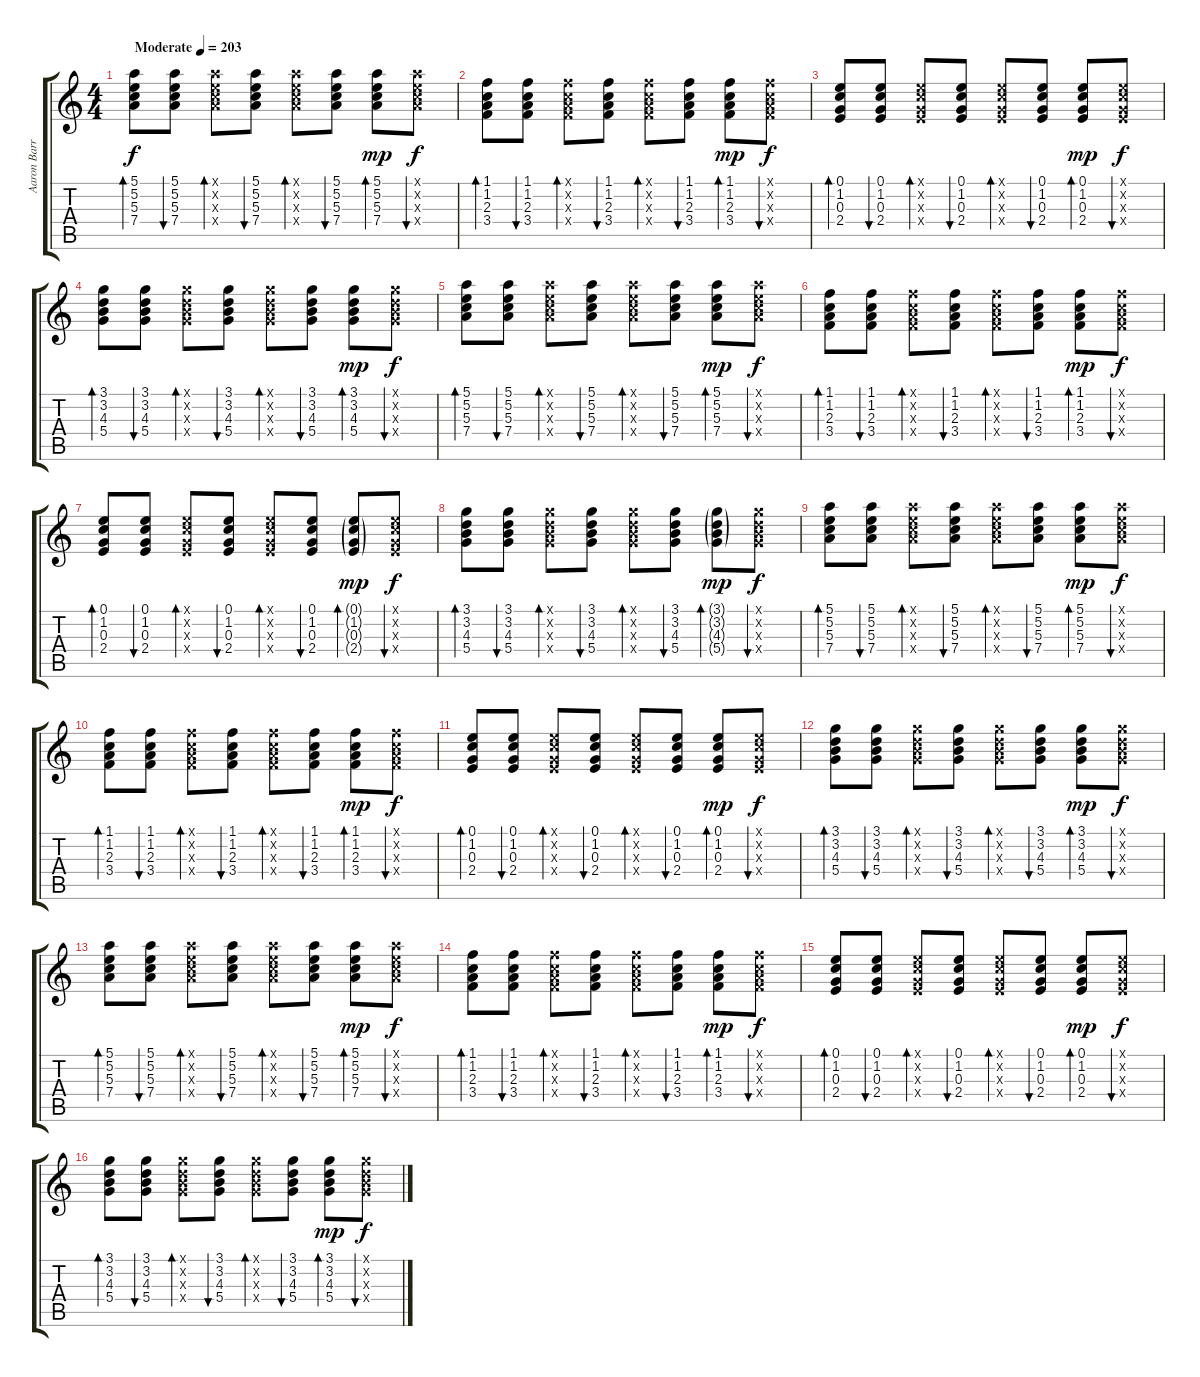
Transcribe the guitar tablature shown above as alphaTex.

\track ("Aaron Barrett" "Aaron Barr") {instrument electricguitarclean}
\staff {score tabs}
\tuning (E4 B3 G3 D3 A2 E2) {hide}
\ts (4 4)
\tempo (203 "Moderate")
\clef g2
\ks c
(5.1 5.2 5.3 7.4).8{bd 60 dy f instrument electricguitarclean} (5.1 5.2 5.3 7.4).8{bu 60} (5.1{x} 5.2{x} 5.3{x} 7.4{x}).8{bd 60} (5.1 5.2 5.3 7.4).8{bu 60} (5.1{x} 5.2{x} 5.3{x} 7.4{x}).8{bd 60} (5.1 5.2 5.3 7.4).8{bu 60} (5.1 5.2 5.3 7.4).8{bd 60 dy mp} (5.1{x} 5.2{x} 5.3{x} 7.4{x}).8{bu 60 dy f} |
(1.1 1.2 2.3 3.4).8{bd 60} (1.1 1.2 2.3 3.4).8{bu 60} (1.1{x} 1.2{x} 2.3{x} 3.4{x}).8{bd 60} (1.1 1.2 2.3 3.4).8{bu 60} (1.1{x} 1.2{x} 2.3{x} 3.4{x}).8{bd 60} (1.1 1.2 2.3 3.4).8{bu 60} (1.1 1.2 2.3 3.4).8{bd 60 dy mp} (1.1{x} 1.2{x} 2.3{x} 3.4{x}).8{bu 60 dy f} |
(0.1 1.2 0.3 2.4).8{bd 60} (0.1 1.2 0.3 2.4).8{bu 60} (0.1{x} 1.2{x} 0.3{x} 2.4{x}).8{bd 60} (0.1 1.2 0.3 2.4).8{bu 60} (0.1{x} 1.2{x} 0.3{x} 2.4{x}).8{bd 60} (0.1 1.2 0.3 2.4).8{bu 60} (0.1 1.2 0.3 2.4).8{bd 60 dy mp} (0.1{x} 1.2{x} 0.3{x} 2.4{x}).8{bu 60 dy f} |
(3.1 3.2 4.3 5.4).8{bd 60} (3.1 3.2 4.3 5.4).8{bu 60} (3.1{x} 3.2{x} 4.3{x} 5.4{x}).8{bd 60} (3.1 3.2 4.3 5.4).8{bu 60} (3.1{x} 3.2{x} 4.3{x} 5.4{x}).8{bd 60} (3.1 3.2 4.3 5.4).8{bu 60} (3.1 3.2 4.3 5.4).8{bd 60 dy mp} (3.1{x} 3.2{x} 4.3{x} 5.4{x}).8{bu 60 dy f} |
(5.1 5.2 5.3 7.4).8{bd 60} (5.1 5.2 5.3 7.4).8{bu 60} (5.1{x} 5.2{x} 5.3{x} 7.4{x}).8{bd 60} (5.1 5.2 5.3 7.4).8{bu 60} (5.1{x} 5.2{x} 5.3{x} 7.4{x}).8{bd 60} (5.1 5.2 5.3 7.4).8{bu 60} (5.1 5.2 5.3 7.4).8{bd 60 dy mp} (5.1{x} 5.2{x} 5.3{x} 7.4{x}).8{bu 60 dy f} |
(1.1 1.2 2.3 3.4).8{bd 60} (1.1 1.2 2.3 3.4).8{bu 60} (1.1{x} 1.2{x} 2.3{x} 3.4{x}).8{bd 60} (1.1 1.2 2.3 3.4).8{bu 60} (1.1{x} 1.2{x} 2.3{x} 3.4{x}).8{bd 60} (1.1 1.2 2.3 3.4).8{bu 60} (1.1 1.2 2.3 3.4).8{bd 60 dy mp} (1.1{x} 1.2{x} 2.3{x} 3.4{x}).8{bu 60 dy f} |
(0.1 1.2 0.3 2.4).8{bd 60} (0.1 1.2 0.3 2.4).8{bu 60} (0.1{x} 1.2{x} 0.3{x} 2.4{x}).8{bd 60} (0.1 1.2 0.3 2.4).8{bu 60} (0.1{x} 1.2{x} 0.3{x} 2.4{x}).8{bd 60} (0.1 1.2 0.3 2.4).8{bu 60} (0.1{g} 1.2{g} 0.3{g} 2.4{g}).8{bd 60 dy mp} (0.1{x} 1.2{x} 0.3{x} 2.4{x}).8{bu 60 dy f} |
(3.1 3.2 4.3 5.4).8{bd 60} (3.1 3.2 4.3 5.4).8{bu 60} (3.1{x} 3.2{x} 4.3{x} 5.4{x}).8{bd 60} (3.1 3.2 4.3 5.4).8{bu 60} (3.1{x} 3.2{x} 4.3{x} 5.4{x}).8{bd 60} (3.1 3.2 4.3 5.4).8{bu 60} (3.1{g} 3.2{g} 4.3{g} 5.4{g}).8{bd 60 dy mp} (3.1{x} 3.2{x} 4.3{x} 5.4{x}).8{bu 60 dy f} |
(5.1 5.2 5.3 7.4).8{bd 60} (5.1 5.2 5.3 7.4).8{bu 60} (5.1{x} 5.2{x} 5.3{x} 7.4{x}).8{bd 60} (5.1 5.2 5.3 7.4).8{bu 60} (5.1{x} 5.2{x} 5.3{x} 7.4{x}).8{bd 60} (5.1 5.2 5.3 7.4).8{bu 60} (5.1 5.2 5.3 7.4).8{bd 60 dy mp} (5.1{x} 5.2{x} 5.3{x} 7.4{x}).8{bu 60 dy f} |
(1.1 1.2 2.3 3.4).8{bd 60} (1.1 1.2 2.3 3.4).8{bu 60} (1.1{x} 1.2{x} 2.3{x} 3.4{x}).8{bd 60} (1.1 1.2 2.3 3.4).8{bu 60} (1.1{x} 1.2{x} 2.3{x} 3.4{x}).8{bd 60} (1.1 1.2 2.3 3.4).8{bu 60} (1.1 1.2 2.3 3.4).8{bd 60 dy mp} (1.1{x} 1.2{x} 2.3{x} 3.4{x}).8{bu 60 dy f} |
(0.1 1.2 0.3 2.4).8{bd 60} (0.1 1.2 0.3 2.4).8{bu 60} (0.1{x} 1.2{x} 0.3{x} 2.4{x}).8{bd 60} (0.1 1.2 0.3 2.4).8{bu 60} (0.1{x} 1.2{x} 0.3{x} 2.4{x}).8{bd 60} (0.1 1.2 0.3 2.4).8{bu 60} (0.1 1.2 0.3 2.4).8{bd 60 dy mp} (0.1{x} 1.2{x} 0.3{x} 2.4{x}).8{bu 60 dy f} |
(3.1 3.2 4.3 5.4).8{bd 60} (3.1 3.2 4.3 5.4).8{bu 60} (3.1{x} 3.2{x} 4.3{x} 5.4{x}).8{bd 60} (3.1 3.2 4.3 5.4).8{bu 60} (3.1{x} 3.2{x} 4.3{x} 5.4{x}).8{bd 60} (3.1 3.2 4.3 5.4).8{bu 60} (3.1 3.2 4.3 5.4).8{bd 60 dy mp} (3.1{x} 3.2{x} 4.3{x} 5.4{x}).8{bu 60 dy f} |
(5.1 5.2 5.3 7.4).8{bd 60} (5.1 5.2 5.3 7.4).8{bu 60} (5.1{x} 5.2{x} 5.3{x} 7.4{x}).8{bd 60} (5.1 5.2 5.3 7.4).8{bu 60} (5.1{x} 5.2{x} 5.3{x} 7.4{x}).8{bd 60} (5.1 5.2 5.3 7.4).8{bu 60} (5.1 5.2 5.3 7.4).8{bd 60 dy mp} (5.1{x} 5.2{x} 5.3{x} 7.4{x}).8{bu 60 dy f} |
(1.1 1.2 2.3 3.4).8{bd 60} (1.1 1.2 2.3 3.4).8{bu 60} (1.1{x} 1.2{x} 2.3{x} 3.4{x}).8{bd 60} (1.1 1.2 2.3 3.4).8{bu 60} (1.1{x} 1.2{x} 2.3{x} 3.4{x}).8{bd 60} (1.1 1.2 2.3 3.4).8{bu 60} (1.1 1.2 2.3 3.4).8{bd 60 dy mp} (1.1{x} 1.2{x} 2.3{x} 3.4{x}).8{bu 60 dy f} |
(0.1 1.2 0.3 2.4).8{bd 60} (0.1 1.2 0.3 2.4).8{bu 60} (0.1{x} 1.2{x} 0.3{x} 2.4{x}).8{bd 60} (0.1 1.2 0.3 2.4).8{bu 60} (0.1{x} 1.2{x} 0.3{x} 2.4{x}).8{bd 60} (0.1 1.2 0.3 2.4).8{bu 60} (0.1 1.2 0.3 2.4).8{bd 60 dy mp} (0.1{x} 1.2{x} 0.3{x} 2.4{x}).8{bu 60 dy f} |
(3.1 3.2 4.3 5.4).8{bd 60} (3.1 3.2 4.3 5.4).8{bu 60} (3.1{x} 3.2{x} 4.3{x} 5.4{x}).8{bd 60} (3.1 3.2 4.3 5.4).8{bu 60} (3.1{x} 3.2{x} 4.3{x} 5.4{x}).8{bd 60} (3.1 3.2 4.3 5.4).8{bu 60} (3.1 3.2 4.3 5.4).8{bd 60 dy mp} (3.1{x} 3.2{x} 4.3{x} 5.4{x}).8{bu 60 dy f}
